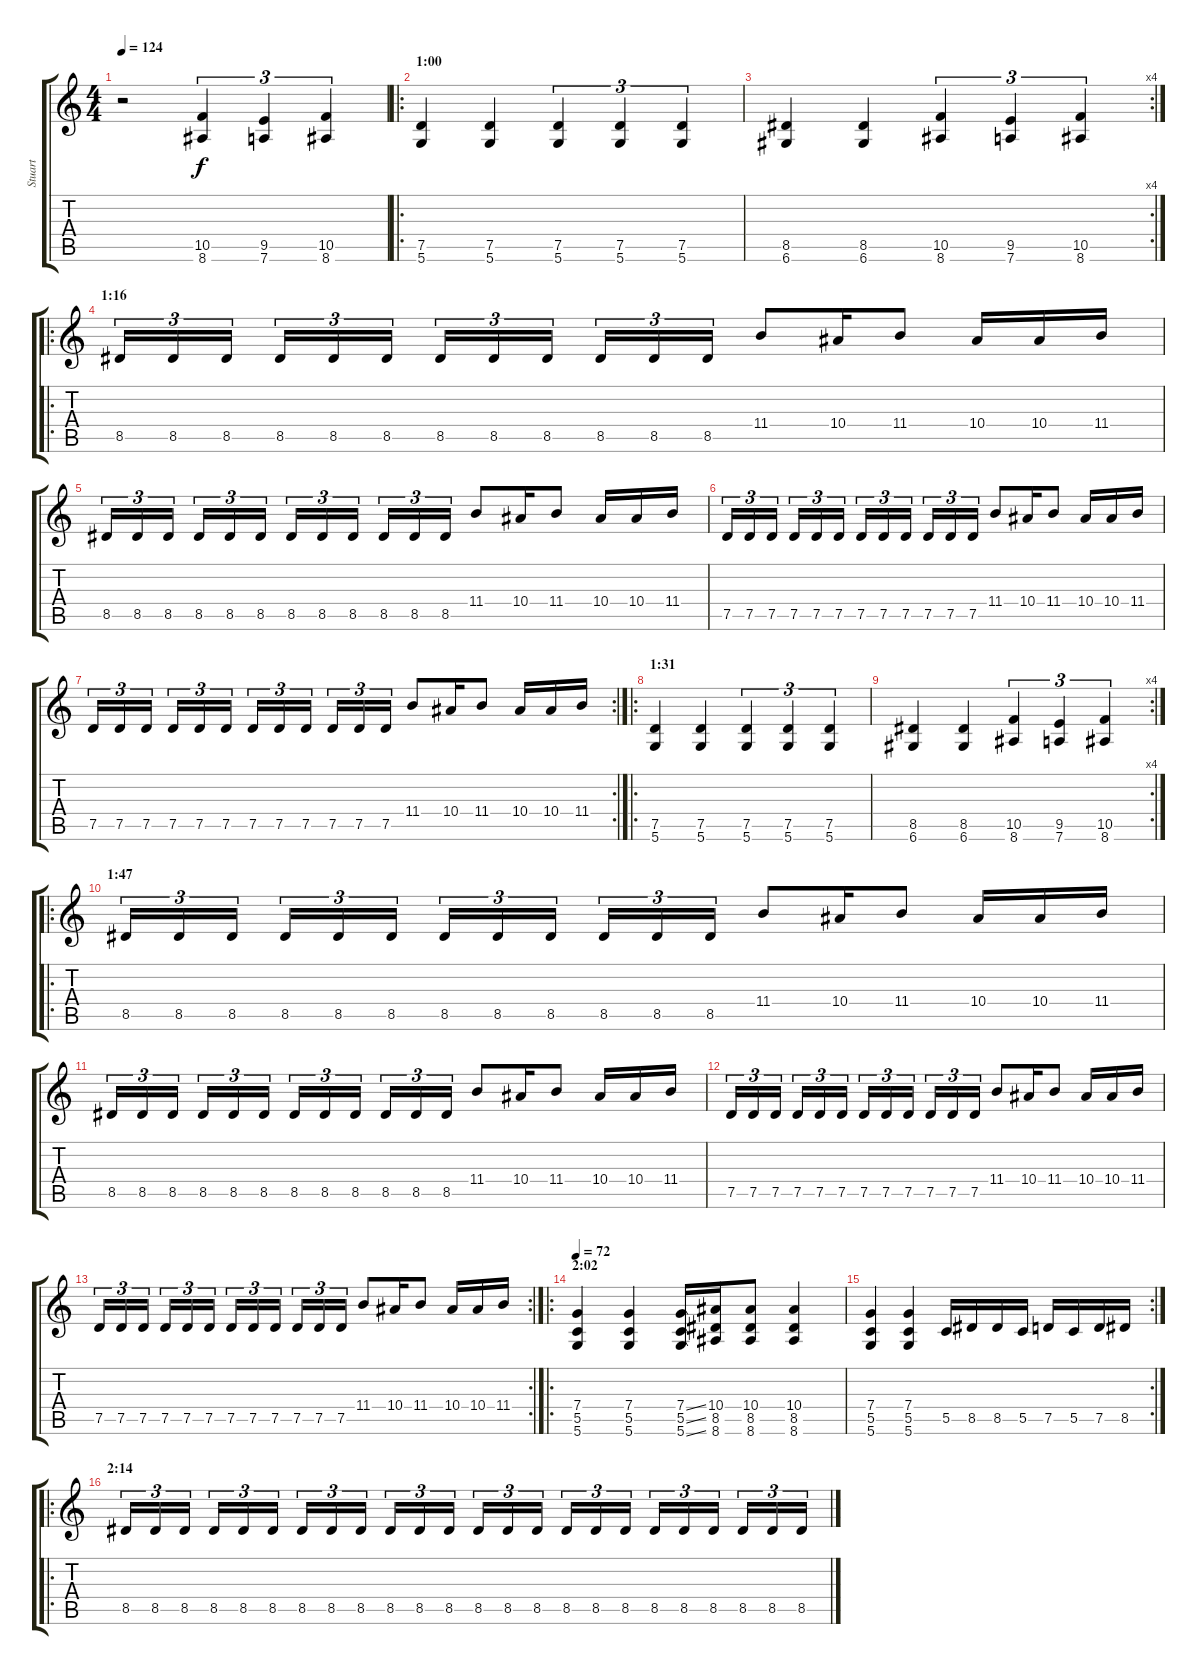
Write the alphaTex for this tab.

\track ("Stuart" "Stuart") {instrument distortionguitar}
\staff {score tabs}
\tuning (D4 A3 F3 C3 G2 D2) {hide}
\ts (4 4)
\tempo 124
\clef g2
\ks c
r.2{dy f} (10.5 8.6).4{tu (3 2)} (9.5 7.6).4{tu (3 2)} (10.5 8.6).4{tu (3 2)} |
\ro
\section ("" "1:00")
(7.5 5.6).4 (7.5 5.6).4 (7.5 5.6).4{tu (3 2)} (7.5 5.6).4{tu (3 2)} (7.5 5.6).4{tu (3 2)} |
\rc 4
(8.5 6.6).4 (8.5 6.6).4 (10.5 8.6).4{tu (3 2)} (9.5 7.6).4{tu (3 2)} (10.5 8.6).4{tu (3 2)} |
\ro
\section ("" "1:16")
8.5.16{tu (3 2)} 8.5.16{tu (3 2)} 8.5.16{tu (3 2)} 8.5.16{tu (3 2)} 8.5.16{tu (3 2)} 8.5.16{tu (3 2)} 8.5.16{tu (3 2)} 8.5.16{tu (3 2)} 8.5.16{tu (3 2)} 8.5.16{tu (3 2)} 8.5.16{tu (3 2)} 8.5.16{tu (3 2)} 11.4.8 10.4.16 11.4.8 10.4.16 10.4.16 11.4.16 |
8.5.16{tu (3 2)} 8.5.16{tu (3 2)} 8.5.16{tu (3 2)} 8.5.16{tu (3 2)} 8.5.16{tu (3 2)} 8.5.16{tu (3 2)} 8.5.16{tu (3 2)} 8.5.16{tu (3 2)} 8.5.16{tu (3 2)} 8.5.16{tu (3 2)} 8.5.16{tu (3 2)} 8.5.16{tu (3 2)} 11.4.8 10.4.16 11.4.8 10.4.16 10.4.16 11.4.16 |
7.5.16{tu (3 2)} 7.5.16{tu (3 2)} 7.5.16{tu (3 2)} 7.5.16{tu (3 2)} 7.5.16{tu (3 2)} 7.5.16{tu (3 2)} 7.5.16{tu (3 2)} 7.5.16{tu (3 2)} 7.5.16{tu (3 2)} 7.5.16{tu (3 2)} 7.5.16{tu (3 2)} 7.5.16{tu (3 2)} 11.4.8 10.4.16 11.4.8 10.4.16 10.4.16 11.4.16 |
\rc 2
7.5.16{tu (3 2)} 7.5.16{tu (3 2)} 7.5.16{tu (3 2)} 7.5.16{tu (3 2)} 7.5.16{tu (3 2)} 7.5.16{tu (3 2)} 7.5.16{tu (3 2)} 7.5.16{tu (3 2)} 7.5.16{tu (3 2)} 7.5.16{tu (3 2)} 7.5.16{tu (3 2)} 7.5.16{tu (3 2)} 11.4.8 10.4.16 11.4.8 10.4.16 10.4.16 11.4.16 |
\ro
\section ("" "1:31")
(7.5 5.6).4 (7.5 5.6).4 (7.5 5.6).4{tu (3 2)} (7.5 5.6).4{tu (3 2)} (7.5 5.6).4{tu (3 2)} |
\rc 4
(8.5 6.6).4 (8.5 6.6).4 (10.5 8.6).4{tu (3 2)} (9.5 7.6).4{tu (3 2)} (10.5 8.6).4{tu (3 2)} |
\ro
\section ("" "1:47")
8.5.16{tu (3 2)} 8.5.16{tu (3 2)} 8.5.16{tu (3 2)} 8.5.16{tu (3 2)} 8.5.16{tu (3 2)} 8.5.16{tu (3 2)} 8.5.16{tu (3 2)} 8.5.16{tu (3 2)} 8.5.16{tu (3 2)} 8.5.16{tu (3 2)} 8.5.16{tu (3 2)} 8.5.16{tu (3 2)} 11.4.8 10.4.16 11.4.8 10.4.16 10.4.16 11.4.16 |
8.5.16{tu (3 2)} 8.5.16{tu (3 2)} 8.5.16{tu (3 2)} 8.5.16{tu (3 2)} 8.5.16{tu (3 2)} 8.5.16{tu (3 2)} 8.5.16{tu (3 2)} 8.5.16{tu (3 2)} 8.5.16{tu (3 2)} 8.5.16{tu (3 2)} 8.5.16{tu (3 2)} 8.5.16{tu (3 2)} 11.4.8 10.4.16 11.4.8 10.4.16 10.4.16 11.4.16 |
7.5.16{tu (3 2)} 7.5.16{tu (3 2)} 7.5.16{tu (3 2)} 7.5.16{tu (3 2)} 7.5.16{tu (3 2)} 7.5.16{tu (3 2)} 7.5.16{tu (3 2)} 7.5.16{tu (3 2)} 7.5.16{tu (3 2)} 7.5.16{tu (3 2)} 7.5.16{tu (3 2)} 7.5.16{tu (3 2)} 11.4.8 10.4.16 11.4.8 10.4.16 10.4.16 11.4.16 |
\rc 2
7.5.16{tu (3 2)} 7.5.16{tu (3 2)} 7.5.16{tu (3 2)} 7.5.16{tu (3 2)} 7.5.16{tu (3 2)} 7.5.16{tu (3 2)} 7.5.16{tu (3 2)} 7.5.16{tu (3 2)} 7.5.16{tu (3 2)} 7.5.16{tu (3 2)} 7.5.16{tu (3 2)} 7.5.16{tu (3 2)} 11.4.8 10.4.16 11.4.8 10.4.16 10.4.16 11.4.16 |
\ro
\section ("" "2:02")
\tempo 72
(7.4 5.5 5.6).4 (7.4 5.5 5.6).4 (7.4{ss} 5.5{ss} 5.6{ss}).16 (10.4 8.5 8.6).16 (10.4 8.5 8.6).8 (10.4 8.5 8.6).4 |
\rc 2
(7.4 5.5 5.6).4 (7.4 5.5 5.6).4 5.5.16 8.5.16 8.5.16 5.5.16 7.5.16 5.5.16 7.5.16 8.5.16 |
\ro
\section ("" "2:14")
8.5.16{tu (3 2)} 8.5.16{tu (3 2)} 8.5.16{tu (3 2)} 8.5.16{tu (3 2)} 8.5.16{tu (3 2)} 8.5.16{tu (3 2)} 8.5.16{tu (3 2)} 8.5.16{tu (3 2)} 8.5.16{tu (3 2)} 8.5.16{tu (3 2)} 8.5.16{tu (3 2)} 8.5.16{tu (3 2)} 8.5.16{tu (3 2)} 8.5.16{tu (3 2)} 8.5.16{tu (3 2)} 8.5.16{tu (3 2)} 8.5.16{tu (3 2)} 8.5.16{tu (3 2)} 8.5.16{tu (3 2)} 8.5.16{tu (3 2)} 8.5.16{tu (3 2)} 8.5.16{tu (3 2)} 8.5.16{tu (3 2)} 8.5.16{tu (3 2)}
